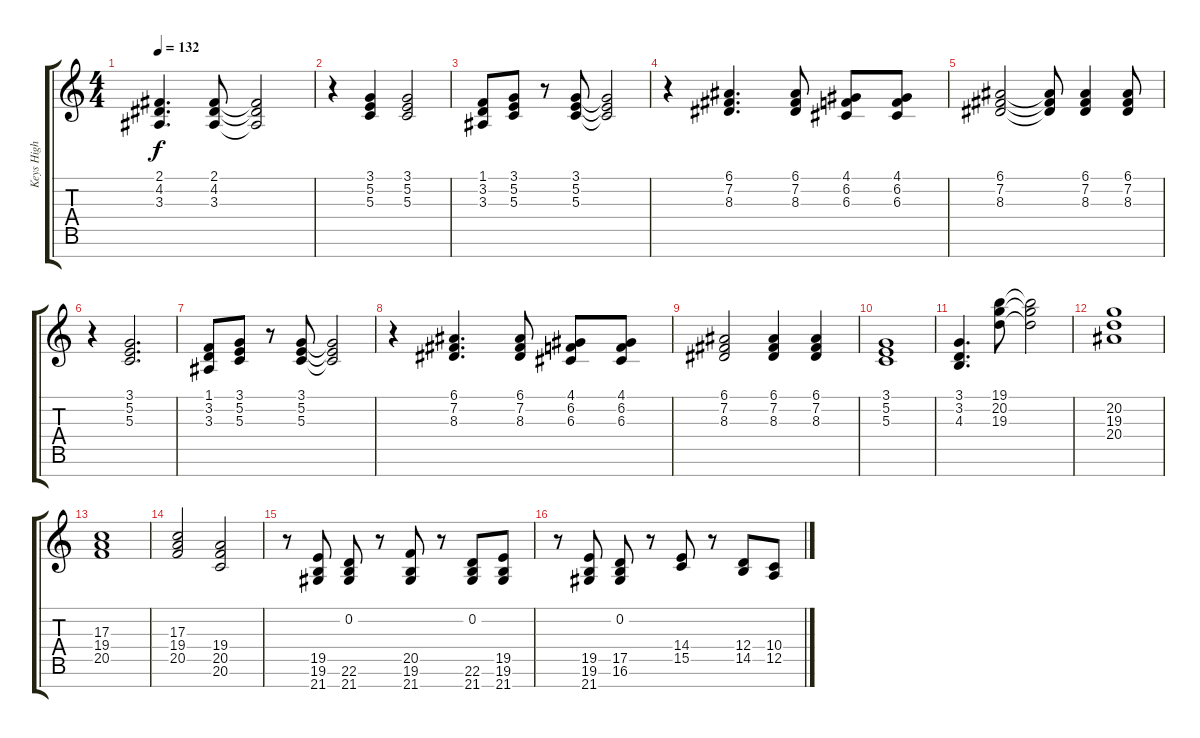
\track ("Keys High" "Keys High") {instrument acousticgrandpiano}
\staff {score tabs}
\tuning (E4 B3 G3 D3 A2 E2 B1) {hide}
\ts (4 4)
\tempo 132
\clef g2
\ks aminor
(2.1 4.2 3.3).4{d dy f} (2.1 4.2 3.3).8 (2.1{t} 4.2{t} 3.3{t}).2 |
r.4 (3.1 5.2 5.3).4 (3.1 5.2 5.3).2 |
(1.1 3.2 3.3).8 (3.1 5.2 5.3).8 r.8 (3.1 5.2 5.3).8 (3.1{t} 5.2{t} 5.3{t}).2 |
r.4 (6.1 7.2 8.3).4{d} (6.1 7.2 8.3).8 (4.1 6.2 6.3).8 (4.1 6.2 6.3).8 |
(6.1 7.2 8.3).2 (6.1{t} 7.2{t} 8.3{t}).8 (6.1 7.2 8.3).4 (6.1 7.2 8.3).8 |
r.4 (3.1 5.2 5.3).2{d} |
(1.1 3.2 3.3).8 (3.1 5.2 5.3).8 r.8 (3.1 5.2 5.3).8 (3.1{t} 5.2{t} 5.3{t}).2 |
r.4 (6.1 7.2 8.3).4{d} (6.1 7.2 8.3).8 (4.1 6.2 6.3).8 (4.1 6.2 6.3).8 |
(6.1 7.2 8.3).2 (6.1 7.2 8.3).4 (6.1 7.2 8.3).4 |
(3.1 5.2 5.3).1 |
(3.1 3.2 4.3).4{d} (19.1 20.2 19.3).8 (19.1{t} 20.2{t} 19.3{t}).2 |
(20.2 19.3 20.4).1 |
(17.3 19.4 20.5).1 |
(17.3 19.4 20.5).2 (19.4 20.5 20.6).2 |
r.8 (19.5 19.6 21.7).8 (0.2 22.6 21.7).8 r.8 (20.5 19.6 21.7).8 r.8 (0.2 22.6 21.7).8 (19.5 19.6 21.7).8 |
r.8 (19.5 19.6 21.7).8 (0.2 17.5 16.6).8 r.8 (14.4 15.5).8 r.8 (12.4 14.5).8 (10.4 12.5).8
